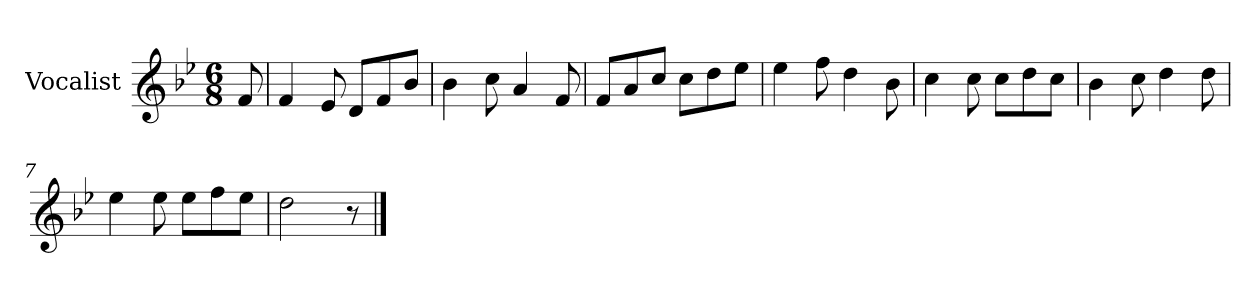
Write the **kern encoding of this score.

**kern
*part1
*staff1
*I"Vocalist
*k[b-e-]
*B-:
*M6/8
=
8f
=1
4f
8e-
8dL
8f
8b-J
=2
4b-
8cc
4a
8f
=3
8fL
8a
8ccJ
8ccL
8dd
8ee-J
=4
4ee-
8ff
4dd
8b-
=5
4cc
8cc
8ccL
8dd
8ccJ
=6
4b-
8cc
4dd
8dd
=7
4ee-
8ee-
8ee-L
8ff
8ee-J
=8
2dd
8r
==
*-
